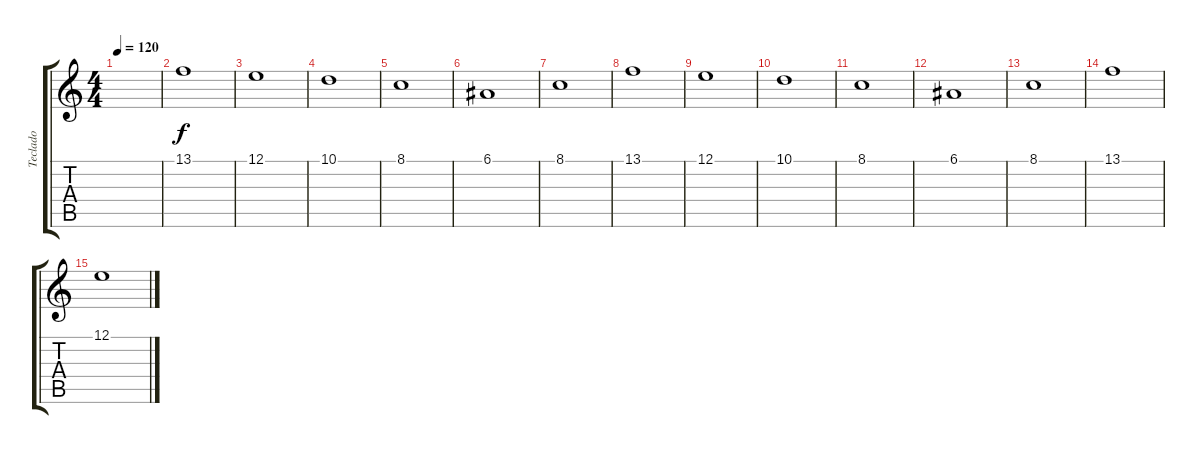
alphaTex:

\track ("Teclado" "Teclado") {instrument stringensemble1}
\staff {score tabs}
\tuning (E4 B3 G3 D3 A2 E2) {hide}
\ts (4 4)
\tempo 120
\clef g2
\ks c
|
13.1.1 |
12.1.1 |
10.1.1 |
8.1.1 |
6.1.1 |
8.1.1 |
13.1.1 |
12.1.1 |
10.1.1 |
8.1.1 |
6.1.1 |
8.1.1 |
13.1.1 |
12.1.1
